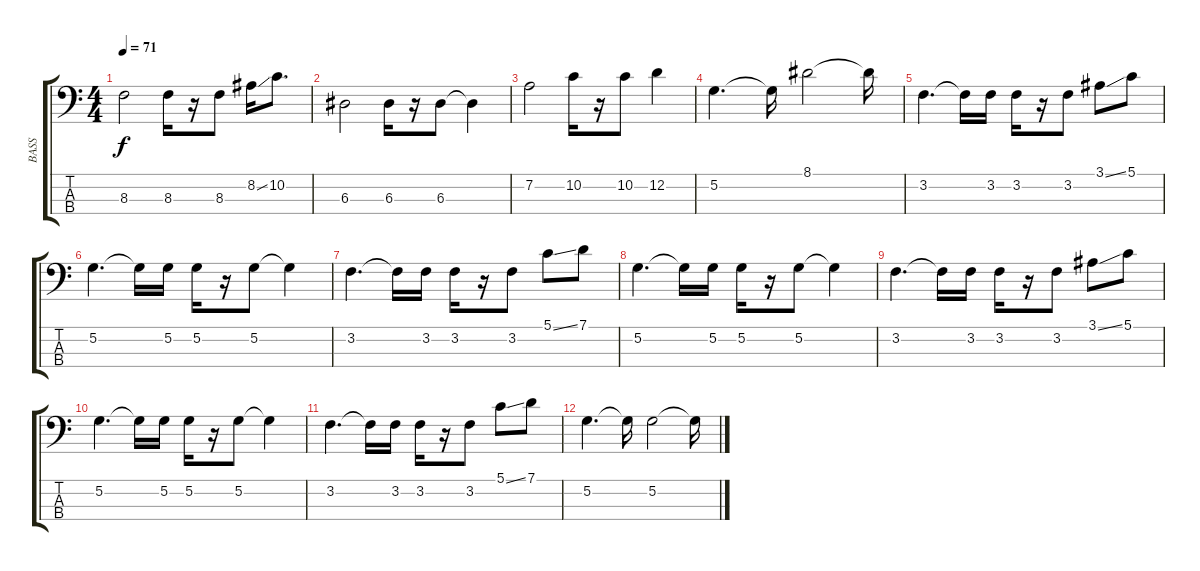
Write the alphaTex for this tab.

\track ("BASS" "BASS") {instrument electricbassfinger}
\staff {score tabs}
\tuning (G2 D2 A1 E1) {hide}
\ts (4 4)
\tempo 71
\clef f4
\ks c
8.3.2{dy f} 8.3.16 r.16 8.3.8 8.2{ss}.16 10.2.8{d} |
6.3.2 6.3.16 r.16 6.3.8 6.3{t}.4 |
7.2.2 10.2.16 r.16 10.2.8 12.2.4 |
5.2.4{d} 5.2{t}.16 8.1.2 8.1{t}.16 |
3.2.4{d} 3.2{t}.16 3.2.16 3.2.16 r.16 3.2.8 3.1{ss}.8 5.1.8 |
5.2.4{d} 5.2{t}.16 5.2.16 5.2.16 r.16 5.2.8 5.2{t}.4 |
3.2.4{d} 3.2{t}.16 3.2.16 3.2.16 r.16 3.2.8 5.1{ss}.8 7.1.8 |
5.2.4{d} 5.2{t}.16 5.2.16 5.2.16 r.16 5.2.8 5.2{t}.4 |
3.2.4{d} 3.2{t}.16 3.2.16 3.2.16 r.16 3.2.8 3.1{ss}.8 5.1.8 |
5.2.4{d} 5.2{t}.16 5.2.16 5.2.16 r.16 5.2.8 5.2{t}.4 |
3.2.4{d} 3.2{t}.16 3.2.16 3.2.16 r.16 3.2.8 5.1{ss}.8 7.1.8 |
5.2.4{d} 5.2{t}.16 5.2.2 5.2{t}.16
